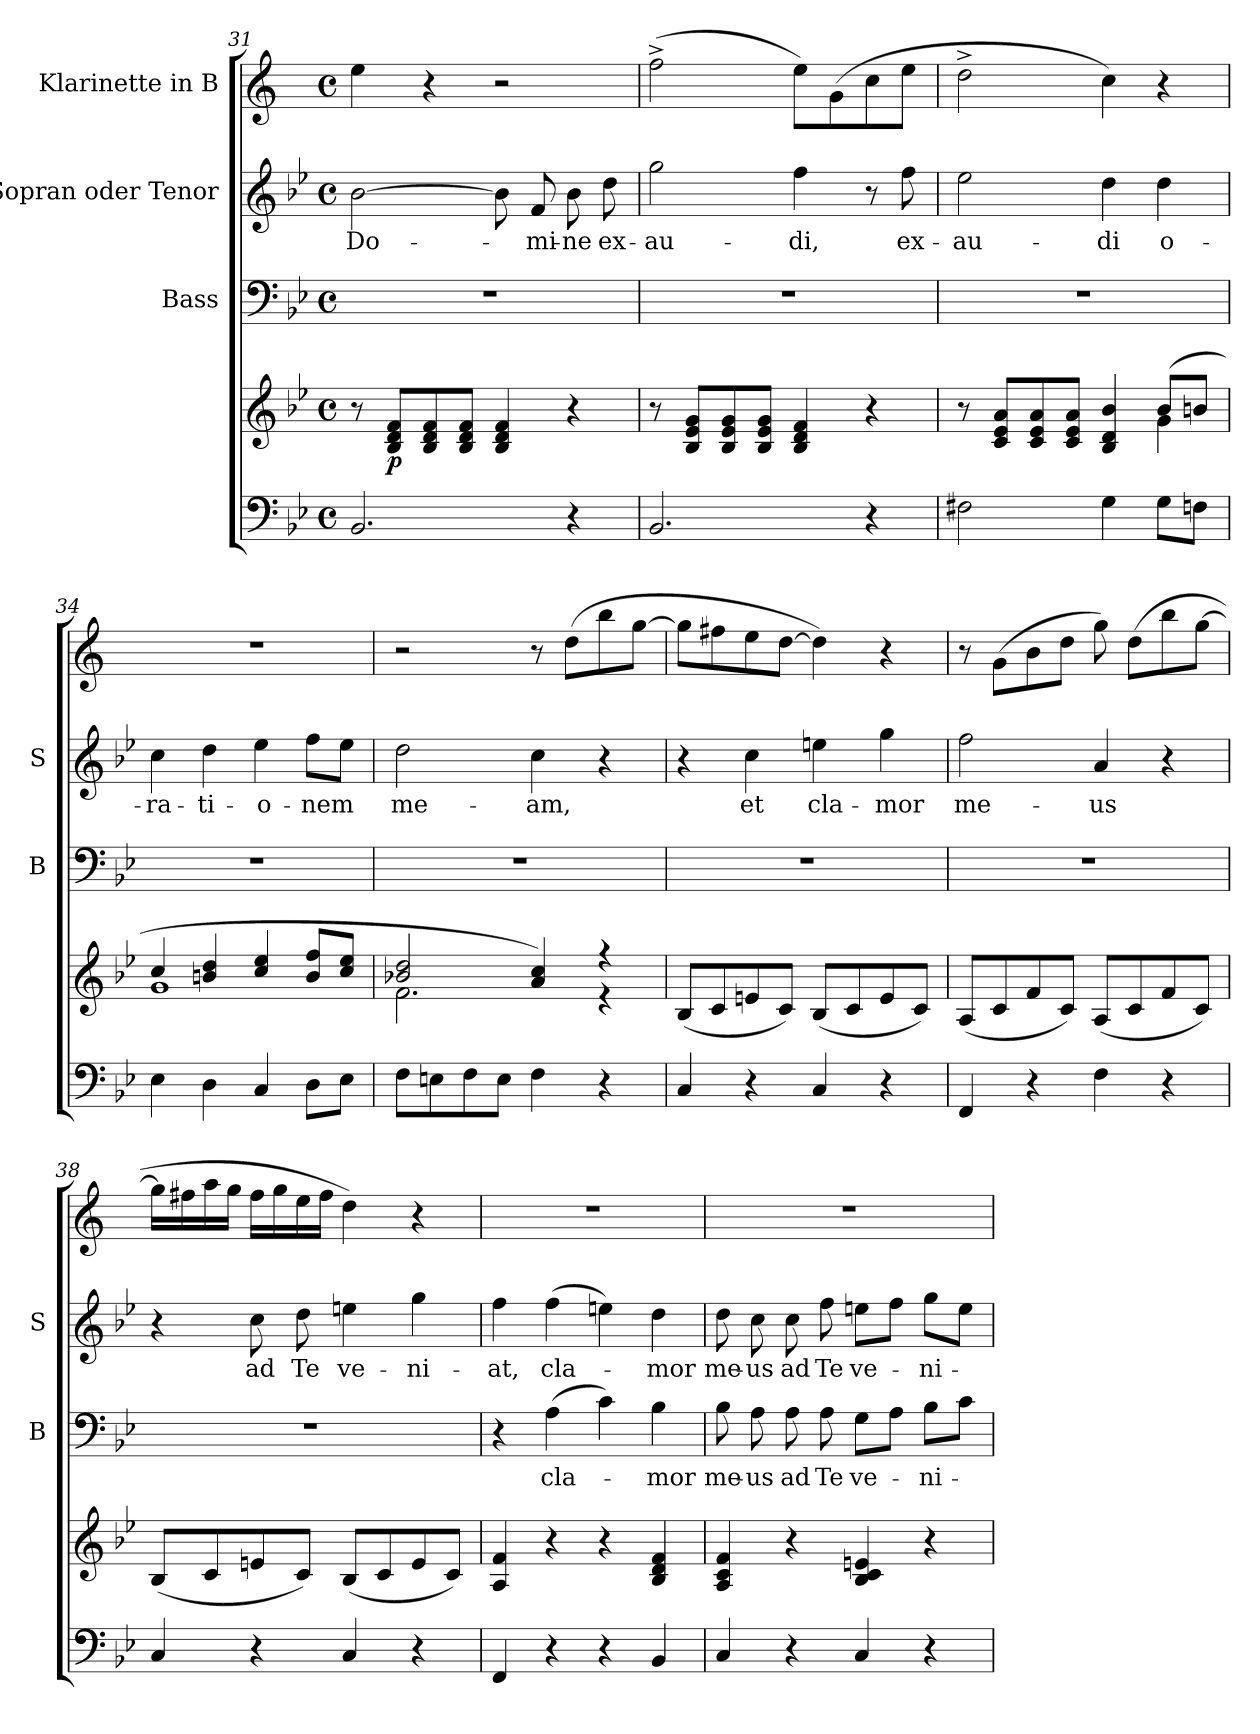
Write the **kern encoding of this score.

**kern	**kern	**dynam	**kern	**text	**kern	**text	**kern
*part4	*part4	*part4	*part3	*part3	*part2	*part2	*part1
*staff5	*staff4	*staff4/5	*staff3	*staff3	*staff2	*staff2	*staff1
*	*	*	*I"Bass	*	*I"Sopran  oder Tenor	*	*I"Klarinette in B
*	*	*	*I'B	*	*I'S	*	*
*clefF4	*clefG2	*	*clefF4	*	*clefG2	*	*clefG2
*	*	*	*	*	*	*	*ITrd1c2
*k[b-e-]	*k[b-e-]	*	*k[b-e-]	*	*k[b-e-]	*	*k[b-e-]
*B-:	*B-:	*	*B-:	*	*B-:	*	*B-:
*M4/4	*M4/4	*	*M4/4	*	*M4/4	*	*M4/4
*met(c)	*met(c)	*	*met(c)	*	*met(c)	*	*met(c)
=31	=31	=31	=31	=31	=31	=31	=31
!	!	!	!	!	!	!LO:LY:b	!
2.BB-/	8r	.	1r	.	[2b-\	Do-	4dd\
!	!	!LO:DY:b	!	!	!	!	!
.	8B-/ 8d/ 8f/L	p	.	.	.	.	.
.	8B-/ 8d/ 8f/	.	.	.	.	.	4r
.	8B-/ 8d/ 8f/J	.	.	.	.	.	.
.	4B-/ 4d/ 4f/	.	.	.	8b-\]	.	2r
!	!	!	!	!	!	!LO:LY:b	!
.	.	.	.	.	8f/	-mi-	.
!	!	!	!	!	!	!LO:LY:b	!
4r	4r	.	.	.	8b-\	-ne	.
!	!	!	!	!	!	!LO:LY:b	!
.	.	.	.	.	8dd\	ex-	.
!!LO:PB:g=z
=32	=32	=32	=32	=32	=32	=32	=32
!	!	!	!	!	!	!LO:LY:b	!
2.BB-/	8r	.	1r	.	2gg\	-au-	(>2ee-^>\
.	8B-/ 8e-/ 8g/L	.	.	.	.	.	.
.	8B-/ 8e-/ 8g/	.	.	.	.	.	.
.	8B-/ 8e-/ 8g/J	.	.	.	.	.	.
!	!	!	!	!	!	!LO:LY:b	!
.	4B-/ 4d/ 4f/	.	.	.	4ff\	-di,	8dd\L)
.	.	.	.	.	.	.	(>8f\
4r	4r	.	.	.	8r	.	8b-\
!	!	!	!	!	!	!LO:LY:b	!
.	.	.	.	.	8ff\	ex-	8dd\J
=33	=33	=33	=33	=33	=33	=33	=33
*	*^	*	*	*	*	*	*
!	!	!	!	!	!	!	!LO:LY:b	!
2F#X\	8r	2.ryy	.	1r	.	2ee-\	-au-	2cc^>\
.	8c/ 8e-/ 8a/L	.	.	.	.	.	.	.
.	8c/ 8e-/ 8a/	.	.	.	.	.	.	.
.	8c/ 8e-/ 8a/J	.	.	.	.	.	.	.
!	!	!	!	!	!	!	!LO:LY:b	!
4G\	4B-/ 4d/ 4b-/	.	.	.	.	4dd\	-di	4b-\)
!	!	!	!	!	!	!	!LO:LY:b	!
8G\L	(>8b-/L	4g\	.	.	.	4dd\	o-	4r
8Fn\J	8bn/J	.	.	.	.	.	.	.
=34	=34	=34	=34	=34	=34	=34	=34	=34
!	!	!	!	!	!	!	!LO:LY:b	!
4E-\	4cc/	1g	.	1r	.	4cc\	-ra-	1r
!	!	!	!	!	!	!	!LO:LY:b	!
4D\	4bn/ 4dd/	.	.	.	.	4dd\	-ti-	.
!	!	!	!	!	!	!	!LO:LY:b	!
4C/	4cc/ 4ee-/	.	.	.	.	4ee-\	-o-	.
!	!	!	!	!	!	!	!LO:LY:b	!
8D\L	8b/ 8ff/L	.	.	.	.	8ff\L	-nem	.
8E-\J	8cc/ 8ee-/J	.	.	.	.	8ee-\J	.	.
=35	=35	=35	=35	=35	=35	=35	=35	=35
!	!	!	!	!	!	!	!LO:LY:b	!
8F\L	2b-X/ 2dd/	2.f\	.	1r	.	2dd\	me-	2r
8En\	.	.	.	.	.	.	.	.
8F\	.	.	.	.	.	.	.	.
8E\J	.	.	.	.	.	.	.	.
!	!	!	!	!	!	!	!LO:LY:b	!
4F\	4a/ 4cc/)	.	.	.	.	4cc\	-am,	8r
.	.	.	.	.	.	.	.	(>8cc\L
4r	4r	4r	.	.	.	4r	.	8aa\
.	.	.	.	.	.	.	.	[8ff\J
*	*v	*v	*	*	*	*	*	*
!!LO:LB:g=z
=36	=36	=36	=36	=36	=36	=36	=36
4C/	(<8B-/L	.	1r	.	4r	.	8ff\L]
.	8c/	.	.	.	.	.	8een\
!	!	!	!	!	!	!LO:LY:b	!
4r	8en/	.	.	.	4cc\	et	8dd\
.	8c/J)	.	.	.	.	.	[8cc\J
!	!	!	!	!	!	!LO:LY:b	!
4C/	(<8B-/L	.	.	.	4een\	cla-	4cc\])
.	8c/	.	.	.	.	.	.
!	!	!	!	!	!	!LO:LY:b	!
4r	8e/	.	.	.	4gg\	-mor	4r
.	8c/J)	.	.	.	.	.	.
=37	=37	=37	=37	=37	=37	=37	=37
!	!	!	!	!	!	!LO:LY:b	!
4FF/	(<8A/L	.	1r	.	2ff\	me-	8r
.	8c/	.	.	.	.	.	(>8f\L
4r	8f/	.	.	.	.	.	8a\
.	8c/J)	.	.	.	.	.	8cc\J
!	!	!	!	!	!	!LO:LY:b	!
4F\	(<8A/L	.	.	.	4a/	-us	8ff\)
.	8c/	.	.	.	.	.	(>8cc\L
4r	8f/	.	.	.	4r	.	8aa\
.	8c/J)	.	.	.	.	.	[8ff\J
=38	=38	=38	=38	=38	=38	=38	=38
4C/	(<8B-/L	.	1r	.	4r	.	16ff\LL]
.	.	.	.	.	.	.	16een\
.	8c/	.	.	.	.	.	16gg\
.	.	.	.	.	.	.	16ff\JJ
!	!	!	!	!	!	!LO:LY:b	!
4r	8en/	.	.	.	8cc\	ad	16ee\LL
.	.	.	.	.	.	.	16ff\
!	!	!	!	!	!	!LO:LY:b	!
.	8c/J)	.	.	.	8dd\	Te	16dd\
.	.	.	.	.	.	.	16ee\JJ
!	!	!	!	!	!	!LO:LY:b	!
4C/	(<8B-/L	.	.	.	4een\	ve-	4cc\)
.	8c/	.	.	.	.	.	.
!	!	!	!	!	!	!LO:LY:b	!
4r	8e/	.	.	.	4gg\	-ni-	4r
.	8c/J)	.	.	.	.	.	.
=39	=39	=39	=39	=39	=39	=39	=39
!	!	!	!	!	!	!LO:LY:b	!
4FF/	4A/ 4f/	.	4r	.	4ff\	-at,	1r
!	!	!	!	!LO:LY:b	!	!LO:LY:b	!
4r	4r	.	(>4A\	cla-	(>4ff\	cla-	.
4r	4r	.	4c\)	.	4een\)	.	.
!	!	!	!	!LO:LY:b	!	!LO:LY:b	!
4BB-/	4B-/ 4d/ 4f/	.	4B-\	-mor	4dd\	-mor	.
!!LO:PB:g=z
=40	=40	=40	=40	=40	=40	=40	=40
!	!	!	!	!LO:LY:b	!	!LO:LY:b	!
4C/	4A/ 4c/ 4f/	.	8B-\	me-	8dd\	me-	1r
!	!	!	!	!LO:LY:b	!	!LO:LY:b	!
.	.	.	8A\	-us	8cc\	-us	.
!	!	!	!	!LO:LY:b	!	!LO:LY:b	!
4r	4r	.	8A\	ad	8cc\	ad	.
!	!	!	!	!LO:LY:b	!	!LO:LY:b	!
.	.	.	8A\	Te	8ff\	Te	.
!	!	!	!	!LO:LY:b	!	!LO:LY:b	!
4C/	4B-/ 4c/ 4en/	.	8G\L	ve-	8een\L	ve-	.
.	.	.	8A\J	.	8ff\J	.	.
!	!	!	!	!LO:LY:b	!	!LO:LY:b	!
4r	4r	.	8B-\L	-ni-	8gg\L	-ni-	.
.	.	.	8c\J	.	8ee\J	.	.
=	=	=	=	=	=	=	=
*-	*-	*-	*-	*-	*-	*-	*-
